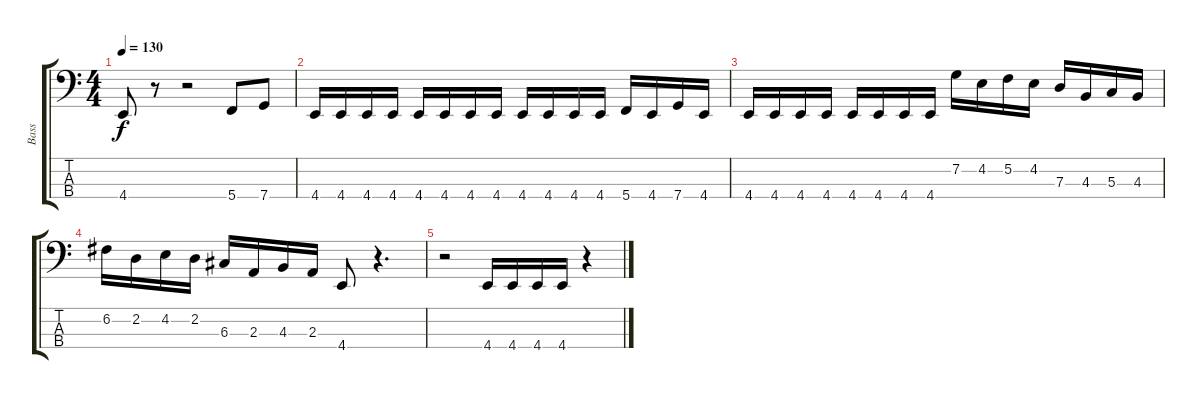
\track ("Bass" "Bass") {instrument electricbasspick}
\staff {score tabs}
\tuning (F2 C2 G1 C1) {hide}
\ts (4 4)
\tempo 130
\clef f4
\ks c
4.4.8{dy f} r.8 r.2 5.4.8 7.4.8 |
4.4.16 4.4.16 4.4.16 4.4.16 4.4.16 4.4.16 4.4.16 4.4.16 4.4.16 4.4.16 4.4.16 4.4.16 5.4.16 4.4.16 7.4.16 4.4.16 |
4.4.16 4.4.16 4.4.16 4.4.16 4.4.16 4.4.16 4.4.16 4.4.16 7.2.16 4.2.16 5.2.16 4.2.16 7.3.16 4.3.16 5.3.16 4.3.16 |
6.2.16 2.2.16 4.2.16 2.2.16 6.3.16 2.3.16 4.3.16 2.3.16 4.4.8 r.4{d} |
r.2 4.4.16 4.4.16 4.4.16 4.4.16 r.4
